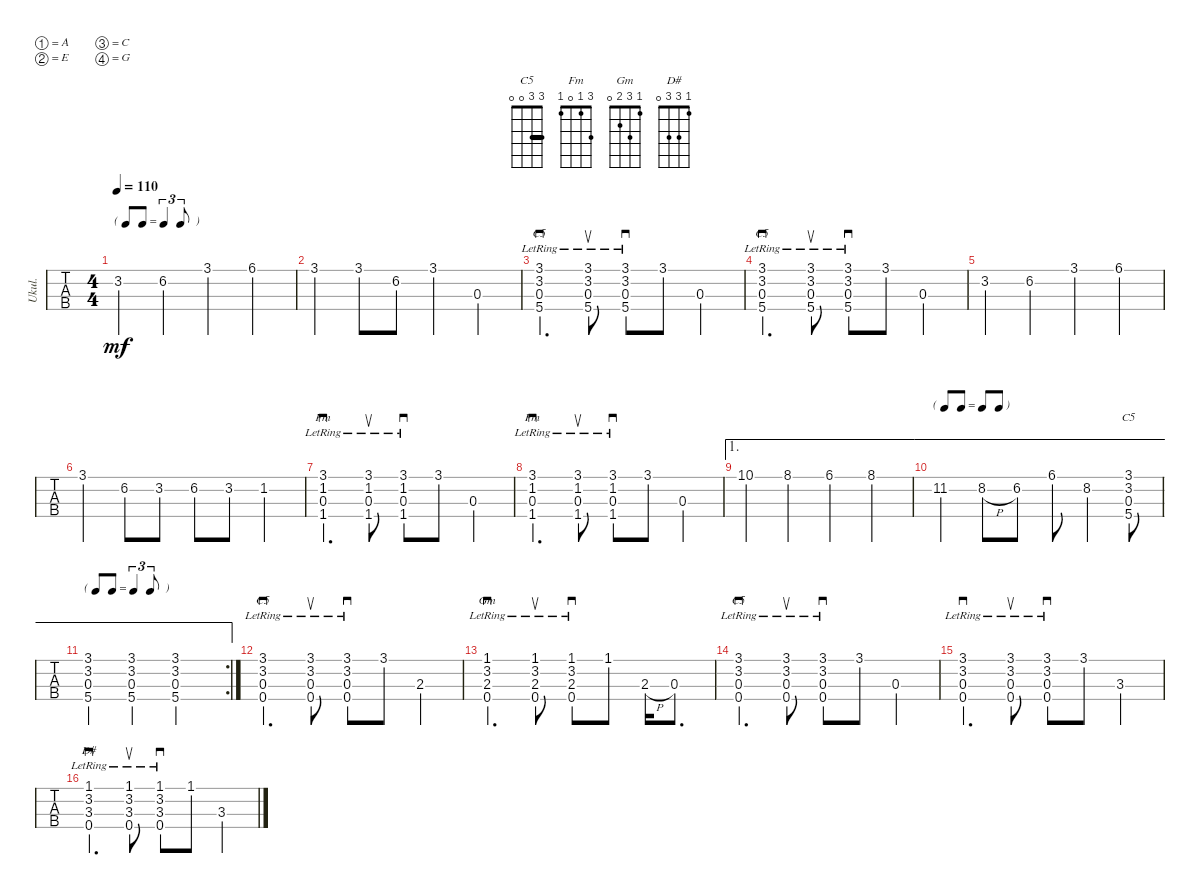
\defaultSystemsLayout 4
\bracketExtendMode groupsimilarinstruments
\otherSystemsTrackNameOrientation horizontal
\track ("Ukulele" "Ukul.") {instrument shamisen}
\staff {tabs}
\tuning (A4 E4 C4 G4)
\chord ("C5" 3 3 0 5) {barre 3}
\chord ("Fm" 3 1 0 1)
\chord ("C5" 3 3 0 0) {showfingering false barre 3}
\chord ("Gm" 1 3 2 0)
\chord ("C5" 3 3 0 0) {barre 3}
\chord ("D#" 1 3 3 0)
\ts (4 4)
\tf triplet8th
\tempo 110
\clef g2
\ks c
3.2.4{dy mf instrument shamisen} 6.2.4 3.1.4 6.1.4 |
3.1.4 3.1.8 6.2.8 3.1.4 0.3.4 |
(3.1{lr} 3.2{lr} 5.4{lr} 0.3{lr}).4{d sd ch "C5"} (3.1{lr} 3.2{lr} 5.4{lr} 0.3{lr}).8{su} (3.1{lr} 3.2{lr} 5.4{lr} 0.3{lr}).8{sd} 3.1.8 0.3.4 |
(3.1{lr} 3.2{lr} 5.4{lr} 0.3{lr}).4{d sd ch "C5"} (3.1{lr} 3.2{lr} 5.4{lr} 0.3{lr}).8{su} (3.1{lr} 3.2{lr} 5.4{lr} 0.3{lr}).8{sd} 3.1.8 0.3.4 |
3.2.4 6.2.4 3.1.4 6.1.4 |
3.1.4 6.2.8 3.2.8 6.2.8 3.2.8 1.2.4 |
(1.2{lr} 1.4{lr} 3.1{lr} 0.3{lr}).4{d sd ch "Fm"} (1.2{lr} 1.4{lr} 3.1{lr} 0.3{lr}).8{su} (1.2{lr} 1.4{lr} 3.1{lr} 0.3{lr}).8{sd} 3.1.8 0.3.4 |
(1.2{lr} 1.4{lr} 3.1{lr} 0.3{lr}).4{d sd ch "Fm"} (1.2{lr} 1.4{lr} 3.1{lr} 0.3{lr}).8{su} (1.2{lr} 1.4{lr} 3.1{lr} 0.3{lr}).8{sd} 3.1.8 0.3.4 |
\ae 1
10.1.4 8.1.4 6.1.4 8.1.4 |
\ae 1
\tf none
11.2.4 8.2{h}.8 6.2.8 6.1.8 8.2.4 (3.1 3.2 0.3 5.4).8{ch "C5"} |
\ae 1
\rc 2
\tf triplet8th
(3.1 3.2 0.3 5.4).4 (3.1 3.2 0.3 5.4).4 (3.1{st} 3.2{st} 0.3{st} 5.4{st}).2 |
(3.1{lr} 3.2{lr} 0.3{lr} 0.4{lr}).4{d sd ch "C5"} (3.1{lr} 3.2{lr} 0.3{lr} 0.4{lr}).8{su} (3.1{lr} 3.2{lr} 0.3{lr} 0.4{lr}).8{sd} 3.1.8 2.3.4 |
(1.1{lr} 3.2{lr} 2.3{lr} 0.4{lr}).4{d sd ch "Gm"} (1.1{lr} 3.2{lr} 2.3{lr} 0.4{lr}).8{su} (1.1{lr} 3.2{lr} 2.3{lr} 0.4{lr}).8{sd} 1.1.8 2.3{h}.16 0.3.8{d} |
(3.1{lr} 3.2{lr} 0.3{lr} 0.4{lr}).4{d sd ch "C5"} (3.1{lr} 3.2{lr} 0.3{lr} 0.4{lr}).8{su} (3.1{lr} 3.2{lr} 0.3{lr} 0.4{lr}).8{sd} 3.1.8 0.3.4 |
(3.1{lr} 3.2{lr} 0.3{lr} 0.4{lr}).4{d sd} (3.1{lr} 3.2{lr} 0.3{lr} 0.4{lr}).8{su} (3.1{lr} 3.2{lr} 0.3{lr} 0.4{lr}).8{sd} 3.1.8 3.3.4 |
(1.1{lr} 3.2{lr} 3.3{lr} 0.4{lr}).4{d sd ch "D#"} (1.1{lr} 3.2{lr} 3.3{lr} 0.4{lr}).8{su} (1.1{lr} 3.2{lr} 3.3{lr} 0.4{lr}).8{sd} 1.1.8 3.3.4
